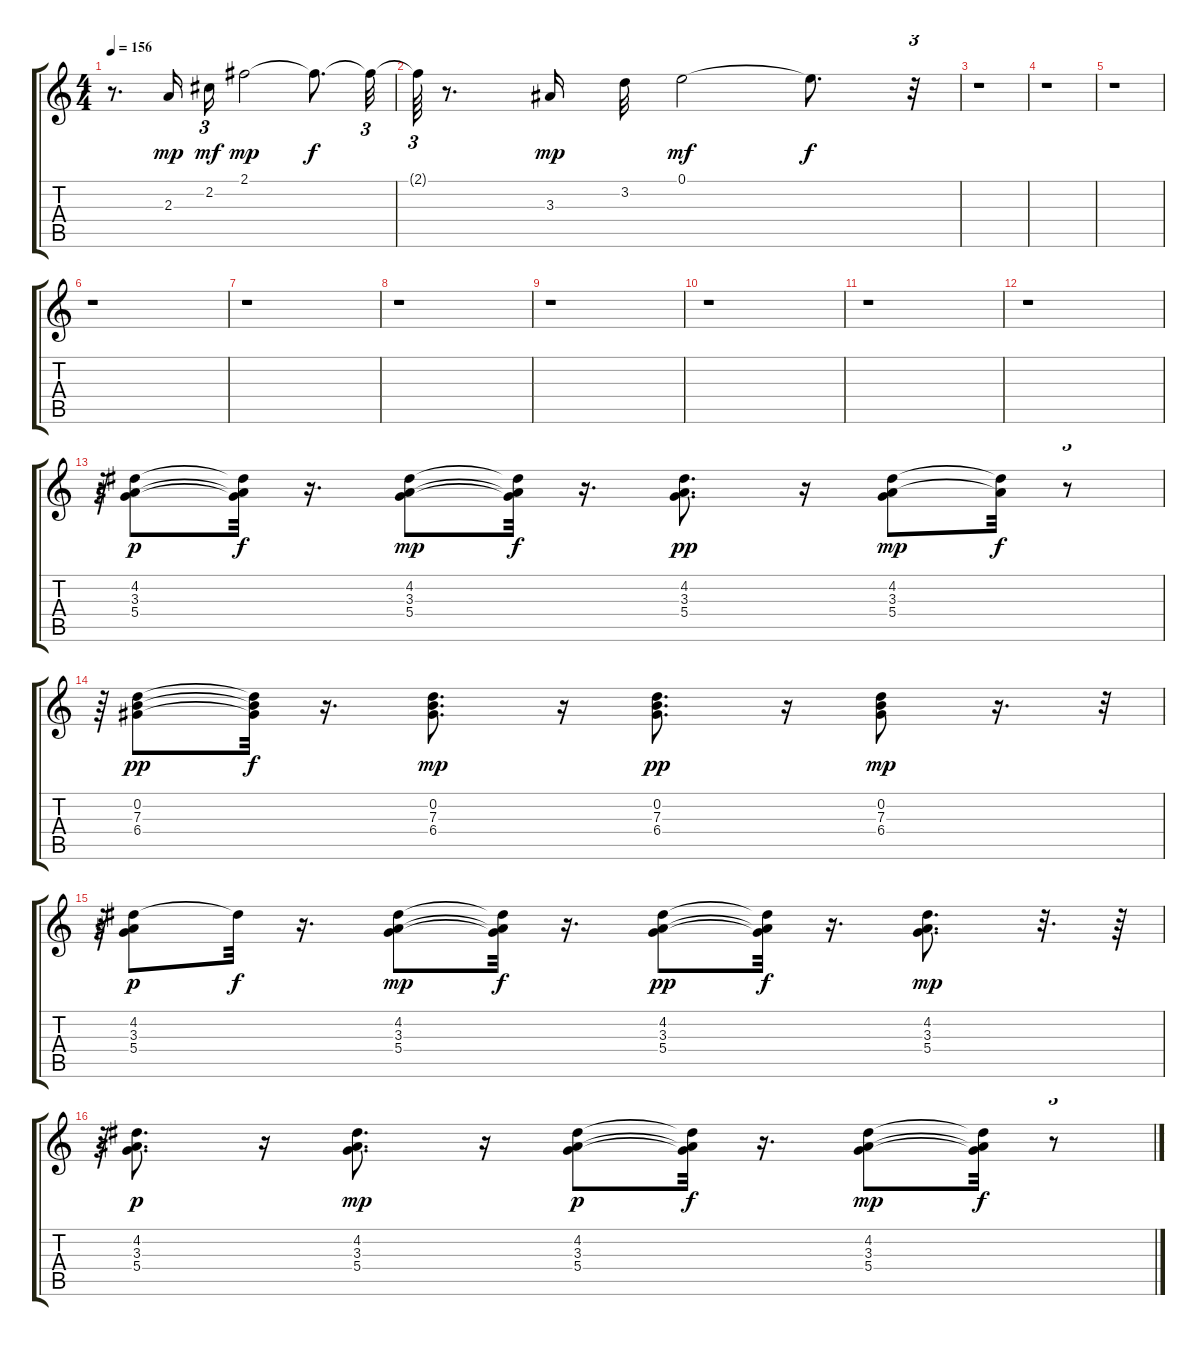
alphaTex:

\track "" {instrument electricguitarjazz}
\staff {score tabs}
\tuning (E4 B3 G3 D3 A2 E2) {hide}
\ts (4 4)
\tempo 156
\clef g2
\ks c
r.8{d dy f} 2.3.16{dy mp} 2.2.16{tu (3 2) dy mf} 2.1.2{dy mp} 2.1{t}.8{d dy f} 2.1{t}.32{tu (3 2)} |
2.1{t}.64{tu (3 2)} r.8{d} 3.3.16{dy mp} 3.2.32 0.1.2{dy mf} 0.1{t}.8{d dy f} r.32{tu (3 2)} |
r.1 |
r.1 |
r.1 |
r.1 |
r.1 |
r.1 |
r.1 |
r.1 |
r.1 |
r.1 |
r.64{tu (3 2)} (4.2 3.3 5.4).8{dy p} (4.2{t} 3.3{t} 5.4{t}).32{dy f} r.16{d} (4.2 3.3 5.4).8{dy mp} (4.2{t} 3.3{t} 5.4{t}).32{dy f} r.16{d} (4.2 3.3 5.4).8{d dy pp} r.16 (4.2 3.3 5.4).8{dy mp} (4.2{t} 3.3{t}).32{dy f} r.8{tu (3 2)} |
r.64{tu (3 2)} (0.2 7.3 6.4).8{dy pp} (0.2{t} 7.3{t} 6.4{t}).32{dy f} r.16{d} (0.2 7.3 6.4).8{d dy mp} r.16 (0.2 7.3 6.4).8{d dy pp} r.16 (0.2 7.3 6.4).8{dy mp} r.16{d} r.32{tu (3 2)} |
r.64{tu (3 2)} (4.2 3.3 5.4).8{dy p} 4.2{t}.32{dy f} r.16{d} (4.2 3.3 5.4).8{dy mp} (4.2{t} 3.3{t} 5.4{t}).32{dy f} r.16{d} (4.2 3.3 5.4).8{dy pp} (4.2{t} 3.3{t} 5.4{t}).32{dy f} r.16{d} (4.2 3.3 5.4).8{d dy mp} r.32{d} r.64 |
r.64{tu (3 2)} (4.2 3.3 5.4).8{d dy p} r.16 (4.2 3.3 5.4).8{d dy mp} r.16 (4.2 3.3 5.4).8{dy p} (4.2{t} 3.3{t} 5.4{t}).32{dy f} r.16{d} (4.2 3.3 5.4).8{dy mp} (4.2{t} 3.3{t} 5.4{t}).32{dy f} r.8{tu (3 2)}
